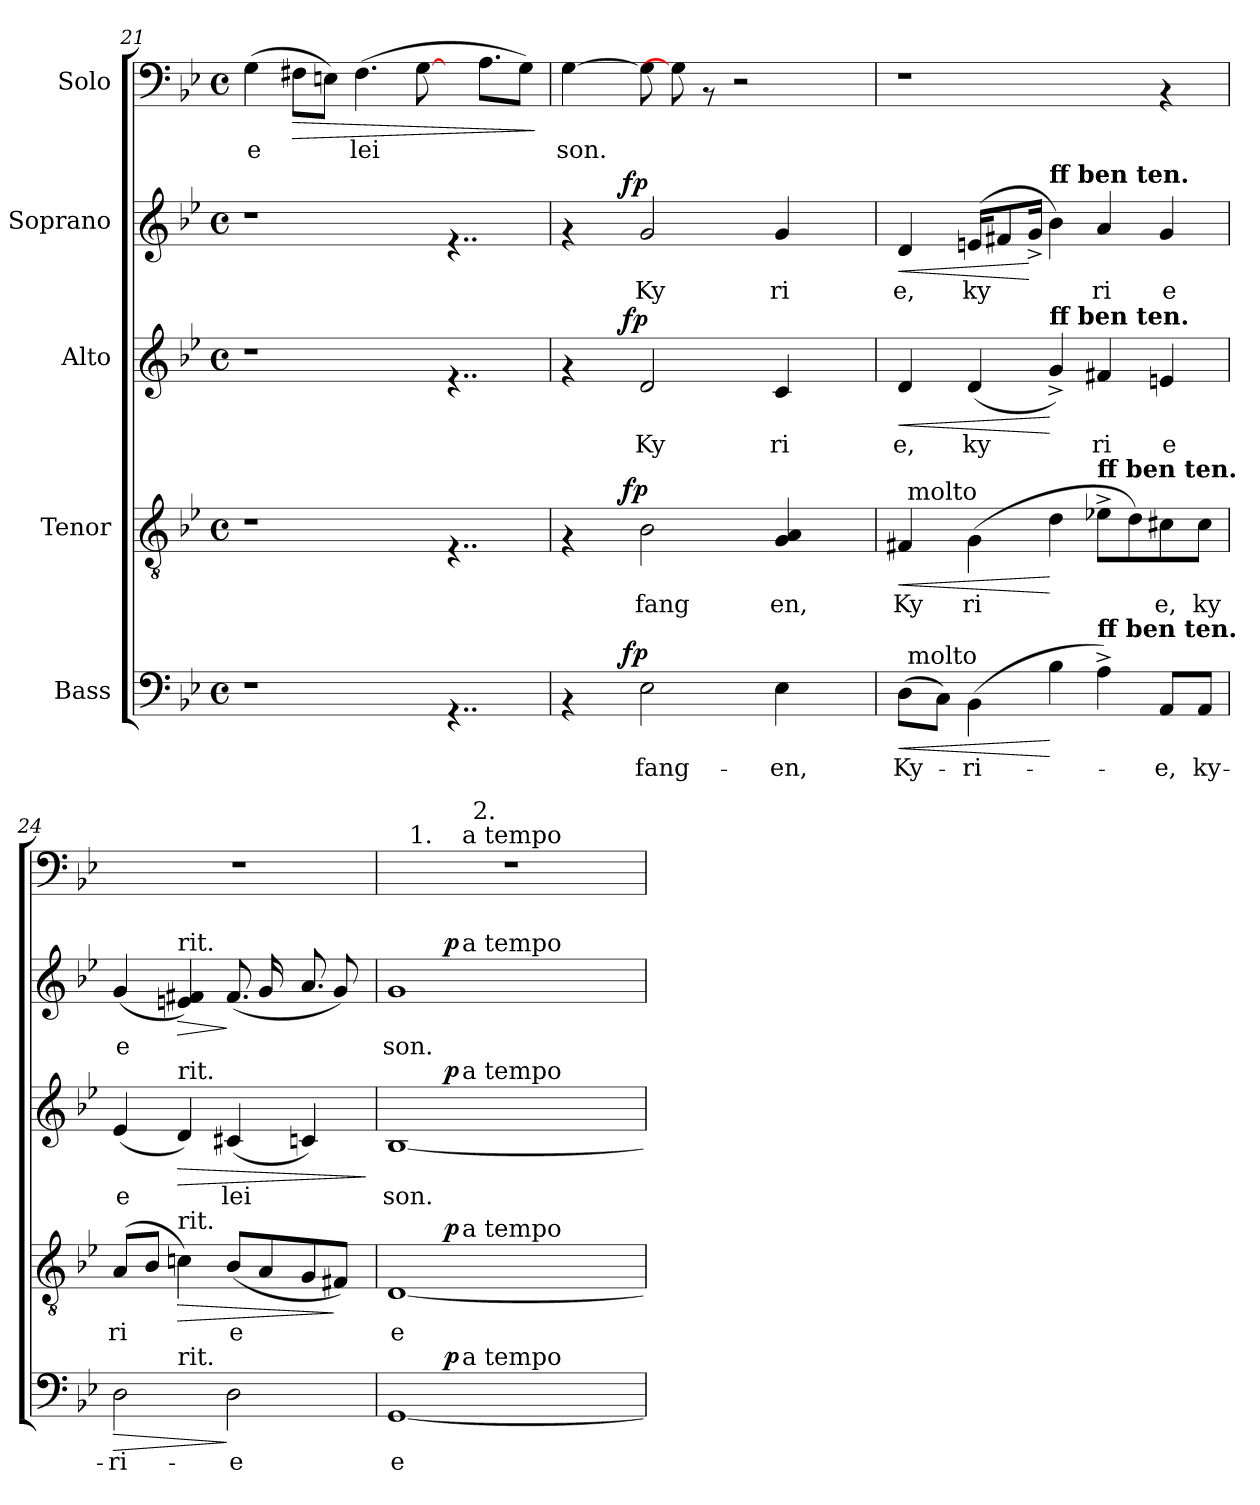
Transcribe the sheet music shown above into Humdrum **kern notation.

**kern	**text	**dynam	**kern	**text	**dynam	**kern	**text	**dynam	**kern	**text	**dynam	**kern	**text	**dynam
*part5	*part5	*part5	*part4	*part4	*part4	*part3	*part3	*part3	*part2	*part2	*part2	*part1	*part1	*part1
*staff5	*staff5	*staff5	*staff4	*staff4	*staff4	*staff3	*staff3	*staff3	*staff2	*staff2	*staff2	*staff1	*staff1	*staff1
*I"Bass	*	*	*I"Tenor	*	*	*I"Alto	*	*	*I"Soprano	*	*	*I"Solo	*	*
!!LO:PB:g=z
*clefF4	*	*	*clefGv2	*	*	*clefG2	*	*	*clefG2	*	*	*clefF4	*	*
*k[b-e-]	*	*	*k[b-e-]	*	*	*k[b-e-]	*	*	*k[b-e-]	*	*	*k[b-e-]	*	*
*B-:	*	*	*B-:	*	*	*B-:	*	*	*B-:	*	*	*B-:	*	*
*M4/4	*	*	*M4/4	*	*	*M4/4	*	*	*M4/4	*	*	*M4/4	*	*
*met(c)	*	*	*met(c)	*	*	*met(c)	*	*	*met(c)	*	*	*met(c)	*	*
=21	=21	=21	=21	=21	=21	=21	=21	=21	=21	=21	=21	=21	=21	=21
!	!	!	!	!	!	!	!	!	!	!	!	!	!LO:LY:a:rj	!
1r	.	.	1r	.	.	1r	.	.	1r	.	.	(>4G\	e	.
!	!	!	!	!	!	!	!	!	!	!	!	!	!	!LO:HP:b
.	.	.	.	.	.	.	.	.	.	.	.	8F#X\L	.	>
.	.	.	.	.	.	.	.	.	.	.	.	8En\J)	.	.
!	!	!	!	!	!	!	!	!	!	!	!	!	!LO:LY:a:rj	!
.	.	.	.	.	.	.	.	.	.	.	.	(>4.F#\	lei	.
.	.	.	.	.	.	.	.	.	.	.	.	[8G\	.	.
4..rAA	.	.	4..rF	.	.	4..rf	.	.	4..rf	.	.	8ryy	.	.
.	.	.	.	.	.	.	.	.	.	.	.	8.A\L	.	.
.	.	.	.	.	.	.	.	.	.	.	.	8G\J)	.	.
.	.	.	.	.	.	.	.	.	.	.	.	.	.	]
=22	=22	=22	=22	=22	=22	=22	=22	=22	=22	=22	=22	=22	=22	=22
!	!	!	!	!	!	!	!	!	!	!	!	!	!LO:LY:a:rj	!
*^	*	*	*^	*	*	*^	*	*	*^	*	*	*	*	*
4rAA	8ryy	.	.	4rF	8ryy	.	.	4rf	8ryy	.	.	4rf	8ryy	.	.	[>4G\	son.	.
.	16ryy	.	.	.	16ryy	.	.	.	16ryy	.	.	.	16ryy	.	.	.	.	.
.	64ryy	.	.	.	64ryy	.	.	.	64ryy	.	.	.	64ryy	.	.	.	.	.
!	!	!	!LO:DY:a	!	!	!	!LO:DY:a	!	!	!	!LO:DY:a	!	!	!	!LO:DY:a	!	!	!
.	2ryy	.	fp	.	2ryy	.	fp	.	2ryy	.	fp	.	2ryy	.	fp	.	.	.
!	!	!LO:LY:b:rj	!	!	!	!LO:LY:b:rj	!	!	!	!LO:LY:b:rj	!	!	!	!LO:LY:b:rj	!	!	!	!
2E-\	.	-fang-	.	2B-\	.	fang	.	2d/	.	Ky	.	2g/	.	Ky	.	8G\]	.	.
.	.	.	.	.	.	.	.	.	.	.	.	.	.	.	.	8G\]	.	.
.	.	.	.	.	.	.	.	.	.	.	.	.	.	.	.	8rAA	.	.
.	.	.	.	.	.	.	.	.	.	.	.	.	.	.	.	2r	.	.
.	4ryy	.	.	.	4ryy	.	.	.	4ryy	.	.	.	4ryy	.	.	.	.	.
!	!	!LO:LY:b:rj	!	!	!	!LO:LY:b:rj	!	!	!	!LO:LY:b:rj	!	!	!	!LO:LY:b:rj	!	!	!	!
4E-\	.	-en,	.	(<4G/ 4A/	.	en,	.	4c/	.	ri	.	4g/	.	ri	.	.	.	.
.	8ryy	.	.	.	8ryy	.	.	.	8ryy	.	.	.	8ryy	.	.	.	.	.
8ryy	.	.	.	8ryy	.	.	.	8ryy	.	.	.	8ryy	.	.	.	.	.	.
.	32.ryy	.	.	.	32.ryy	.	.	.	32.ryy	.	.	.	32.ryy	.	.	.	.	.
=23	=23	=23	=23	=23	=23	=23	=23	=23	=23	=23	=23	=23	=23	=23	=23	=23	=23	=23
!	!	!	!	!	!	!	!	!	!	!	!	!LO:TX:a:t=molto	!	!	!	!	!	!
!	!	!	!	!	!	!	!	!LO:TX:a:t=molto	!	!	!	!	!	!	!	!	!	!
!	!	!LO:LY:b:rj	!LO:HP:b	!	!	!LO:LY:b:rj	!LO:HP:b	!	!	!LO:LY:b:rj	!LO:HP:b	!	!	!LO:LY:b:rj	!LO:HP:b	!	!	!
*	*	*	*	*	*	*	*	*v	*v	*	*	*	*	*	*	*	*	*
*	*	*	*	*	*	*	*	*	*	*	*v	*v	*	*	*	*	*
(>8D\L	64ryy	Ky-	<	4F#X/	64ryy	Ky	<	4d/	e,	<	4d/	e,	<	1r	.	.
!	!	!	!	!	!LO:TX:a:t=molto	!	!	!	!	!	!	!	!	!	!	!
!	!LO:TX:a:t=molto	!	!	!	!	!	!	!	!	!	!	!	!	!	!	!
.	1ryy	.	.	.	1ryy	.	.	.	.	.	.	.	.	.	.	.
8C\J)	.	.	.	.	.	.	.	.	.	.	.	.	.	.	.	.
!	!	!LO:LY:b:rj	!	!	!	!LO:LY:b:rj	!	!	!LO:LY:b:rj	!	!	!LO:LY:b:rj	!	!	!	!
(>4BB-\	.	-ri-	.	(>4G\	.	ri	.	(<4d/	ky	.	(<16en/KL	ky	.	.	.	.
.	.	.	.	.	.	.	.	.	.	.	8f#X/	.	.	.	.	.
.	.	.	.	.	.	.	.	.	.	.	16g^</Jk	.	[	.	.	.
!	!	!	!	!	!	!	!	!	!	!	!LO:TX:a:B:t=ff ben ten.	!	!	!	!	!
!	!	!	!	!	!	!	!	!LO:TX:a:B:t=ff ben ten.	!	!	!	!	!	!	!	!
4B-\	.	.	[	4d\	.	.	[	4g^</)	.	[	4b-\)	.	.	.	.	.
!	!	!	!	!LO:TX:a:B:t=ff ben ten.	!	!	!	!	!	!	!	!	!	!	!	!
!LO:TX:a:B:t=ff ben ten.	!	!	!	!	!	!	!	!	!	!	!	!	!	!	!	!
!	!	!	!	!	!	!	!	!	!LO:LY:b:rj	!	!	!LO:LY:b:rj	!	!	!	!
4A^>\)	.	.	.	8e-X^>\L	.	.	.	4f#X/	ri	.	4a/	ri	.	.	.	.
.	.	.	.	8d\)	.	.	.	.	.	.	.	.	.	.	.	.
!	!	!LO:LY:b:rj	!	!	!	!LO:LY:b:rj	!	!	!LO:LY:b:rj	!	!	!LO:LY:b:rj	!	!	!	!
8AA/L	.	-e,	.	8c#X\	.	e,	.	4en/	e	.	4g/	e	.	4rAA	.	.
.	8...ryy	.	.	.	8...ryy	.	.	.	.	.	.	.	.	.	.	.
!	!	!LO:LY:b:rj	!	!	!	!LO:LY:b:rj	!	!	!	!	!	!	!	!	!	!
8AA/J	.	ky-	.	8c#\J	.	ky	.	.	.	.	.	.	.	.	.	.
=24	=24	=24	=24	=24	=24	=24	=24	=24	=24	=24	=24	=24	=24	=24	=24	=24
!	!	!LO:LY:b:rj	!LO:HP:b	!	!	!LO:LY:b:rj	!	!	!LO:LY:b:rj	!	!	!LO:LY:b:rj	!	!	!	!
*	*	*	*	*	*	*	*	*	*	*	*^	*	*	*	*	*
*	*	*	*	*	*	*	*	*	*	*	*	*^	*	*	*	*	*
*	*	*	*	*v	*v	*	*	*	*	*	*	*	*^	*	*	*	*	*
2D\	4ryy	-ri-	>	(>8A/L	ri	.	(<4e-/	e	.	4ryy	(<4g/	2ryy	2..ryy	e	.	1r	.	.
.	.	.	.	8B-/J	.	.	.	.	.	.	.	.	.	.	.	.	.	.
!	!	!	!	!	!	!	!	!	!	!LO:TX:a:t=rit.	!	!	!	!	!	!	!	!
!	!	!	!	!	!	!	!LO:TX:a:t=rit.	!	!	!	!	!	!	!	!	!	!	!
!	!	!	!	!LO:TX:a:t=rit.	!	!	!	!	!	!	!	!	!	!	!	!	!	!
!	!LO:TX:a:t=rit.	!	!	!	!	!	!	!	!	!	!	!	!	!	!	!	!	!
!	!	!	!	!	!	!LO:HP:b	!	!	!LO:HP:b	!	!	!	!	!	!LO:HP:b	!	!	!
.	2.ryy	.	.	4cn\)	.	>	4d/)	.	>	2.ryy	4en/ 4f#X/)	.	.	.	>	.	.	.
!	!	!LO:LY:b:rj	!	!	!LO:LY:b:rj	!	!	!LO:LY:b:rj	!	!	!	!	!	!	!	!	!	!
2D\	.	-e	]	(<8B-/L	e	.	(<4c#X/	lei	.	.	(<8.f#/	8ryy	.	.	]	.	.	.
.	.	.	.	8A/	.	.	.	.	.	.	.	16g/	.	.	.	.	.	.
.	.	.	.	.	.	.	.	.	.	.	4ryy	16ryy	.	.	.	.	.	.
.	.	.	.	8G/	.	.	4cn/)	.	.	.	.	8.a/	.	.	.	.	.	.
.	.	.	.	8F#X/J)	.	]	.	.	.	.	.	.	8g/)	.	.	.	.	.
.	.	.	.	.	.	.	.	.	.	.	16ryy	16ryy	.	.	.	.	.	.
*	*	*	*	*	*	*	*	*	*	*v	*v	*v	*v	*	*	*	*	*
.	.	.	.	.	.	.	.	.	]	.	.	.	.	.	.
!!LO:LB:g=z
=25	=25	=25	=25	=25	=25	=25	=25	=25	=25	=25	=25	=25	=25	=25	=25
!	!	!LO:LY:b:rj	!	!	!LO:LY:b:rj	!	!	!LO:LY:b:rj	!	!	!LO:LY:b:rj	!	!	!	!
*	*^	*	*	*^	*	*	*^	*	*	*^	*	*	*^	*	*
*	*	*	*	*	*	*^	*	*	*	*^	*	*	*	*^	*	*	*	*^	*	*
*	*	*	*	*	*	*	*	*	*	*	*	*	*	*	*	*	*	*	*	*	*	*^	*	*
[<1GG	8ryy	8.ryy	e-	.	[<1D	8ryy	8.ryy	e	.	[<1B-	8ryy	8.ryy	son.	.	1g	8ryy	8.ryy	son.	.	1r	16ryy	8.ryy	6ryy	.	.
!	!	!	!	!	!	!	!	!	!	!	!	!	!	!	!	!	!	!	!	!	!LO:TX:a:t=1.	!	!	!	!
.	.	.	.	.	.	.	.	.	.	.	.	.	.	.	.	.	.	.	.	.	2...ryy	.	.	.	.
.	32ryy	.	.	.	.	32ryy	.	.	.	.	32ryy	.	.	.	.	32ryy	.	.	.	.	.	.	.	.	.
!	!	!	!	!LO:DY:a	!	!	!	!	!LO:DY:a	!	!	!	!	!LO:DY:a	!	!	!	!	!LO:DY:a	!	!	!	!	!	!
.	2ryy	.	.	p	.	2ryy	.	.	p	.	2ryy	.	.	p	.	2ryy	.	.	p	.	.	.	.	.	.
.	.	.	.	.	.	.	.	.	.	.	.	.	.	.	.	.	.	.	.	.	.	.	24ryy	.	.
!	!	!	!	!	!	!	!	!	!	!	!	!	!	!	!	!	!	!	!	!	!	!LO:TX:a:t=a tempo	!	!	!
!	!	!	!	!	!	!	!	!	!	!	!	!	!	!	!	!	!LO:TX:a:t=a tempo	!	!	!	!	!	!	!	!
!	!	!	!	!	!	!	!	!	!	!	!	!LO:TX:a:t=a tempo	!	!	!	!	!	!	!	!	!	!	!	!	!
!	!	!	!	!	!	!	!LO:TX:a:t=a tempo	!	!	!	!	!	!	!	!	!	!	!	!	!	!	!	!	!	!
!	!	!LO:TX:a:t=a tempo	!	!	!	!	!	!	!	!	!	!	!	!	!	!	!	!	!	!	!	!	!	!	!
.	.	2ryy	.	.	.	.	2ryy	.	.	.	.	2ryy	.	.	.	.	2ryy	.	.	.	.	2ryy	.	.	.
!	!	!	!	!	!	!	!	!	!	!	!	!	!	!	!	!	!	!	!	!	!	!	!LO:TX:a:t=2.	!	!
.	.	.	.	.	.	.	.	.	.	.	.	.	.	.	.	.	.	.	.	.	.	.	3%2ryy	.	.
.	4ryy	.	.	.	.	4ryy	.	.	.	.	4ryy	.	.	.	.	4ryy	.	.	.	.	.	.	.	.	.
.	.	4ryy	.	.	.	.	4ryy	.	.	.	.	4ryy	.	.	.	.	4ryy	.	.	.	.	4ryy	.	.	.
.	.	.	.	.	.	.	.	.	.	.	.	.	.	.	.	.	.	.	.	.	.	.	12.ryy	.	.
.	16.ryy	.	.	.	.	16.ryy	.	.	.	.	16.ryy	.	.	.	.	16.ryy	.	.	.	.	.	.	.	.	.
.	.	16ryy	.	.	.	.	16ryy	.	.	.	.	16ryy	.	.	.	.	16ryy	.	.	.	.	16ryy	.	.	.
*v	*v	*v	*	*	*	*	*	*	*	*v	*v	*v	*	*	*v	*v	*v	*	*	*v	*v	*v	*v	*	*
*	*	*	*v	*v	*v	*	*	*	*	*	*	*	*	*	*	*
=	=	=	=	=	=	=	=	=	=	=	=	=	=	=
*-	*-	*-	*-	*-	*-	*-	*-	*-	*-	*-	*-	*-	*-	*-
